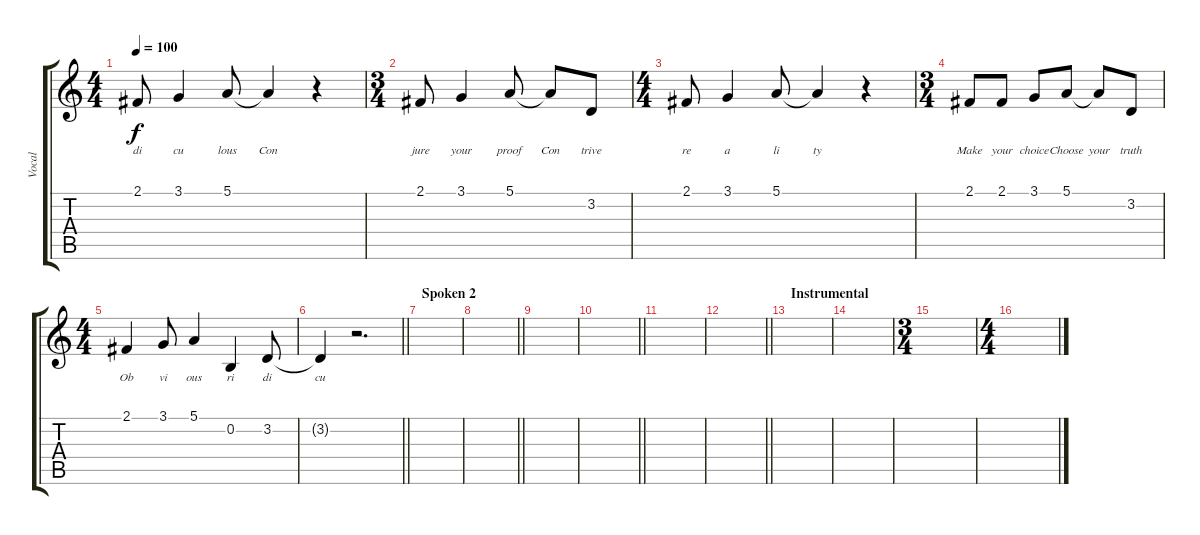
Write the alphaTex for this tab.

\track ("Vocal" "Vocal") {instrument acousticgrandpiano}
\staff {score tabs}
\tuning (E4 B3 G3 D3 A2 E2) {hide}
\ts (4 4)
\tempo 100
\clef g2
\ks c
2.1.8{lyrics (0 "di") lyrics (1 "") lyrics (2 "") lyrics (3 "") lyrics (4 "") dy f} 3.1.4{lyrics (0 "cu") lyrics (1 "") lyrics (2 "") lyrics (3 "") lyrics (4 "")} 5.1.8{lyrics (0 "lous") lyrics (1 "") lyrics (2 "") lyrics (3 "") lyrics (4 "")} 5.1{t}.4{lyrics (0 "Con") lyrics (1 "") lyrics (2 "") lyrics (3 "") lyrics (4 "")} r.4 |
\ts (3 4)
2.1.8{lyrics (0 "jure") lyrics (1 "") lyrics (2 "") lyrics (3 "") lyrics (4 "")} 3.1.4{lyrics (0 "your") lyrics (1 "") lyrics (2 "") lyrics (3 "") lyrics (4 "")} 5.1.8{lyrics (0 "proof") lyrics (1 "") lyrics (2 "") lyrics (3 "") lyrics (4 "")} 5.1{t}.8{lyrics (0 "Con") lyrics (1 "") lyrics (2 "") lyrics (3 "") lyrics (4 "")} 3.2.8{lyrics (0 "trive") lyrics (1 "") lyrics (2 "") lyrics (3 "") lyrics (4 "")} |
\ts (4 4)
2.1.8{lyrics (0 "re") lyrics (1 "") lyrics (2 "") lyrics (3 "") lyrics (4 "")} 3.1.4{lyrics (0 "a") lyrics (1 "") lyrics (2 "") lyrics (3 "") lyrics (4 "")} 5.1.8{lyrics (0 "li") lyrics (1 "") lyrics (2 "") lyrics (3 "") lyrics (4 "")} 5.1{t}.4{lyrics (0 "ty") lyrics (1 "") lyrics (2 "") lyrics (3 "") lyrics (4 "")} r.4 |
\ts (3 4)
2.1.8{lyrics (0 "Make") lyrics (1 "") lyrics (2 "") lyrics (3 "") lyrics (4 "")} 2.1.8{lyrics (0 "your") lyrics (1 "") lyrics (2 "") lyrics (3 "") lyrics (4 "")} 3.1.8{lyrics (0 "choice") lyrics (1 "") lyrics (2 "") lyrics (3 "") lyrics (4 "")} 5.1.8{lyrics (0 "Choose") lyrics (1 "") lyrics (2 "") lyrics (3 "") lyrics (4 "")} 5.1{t}.8{lyrics (0 "your") lyrics (1 "") lyrics (2 "") lyrics (3 "") lyrics (4 "")} 3.2.8{lyrics (0 "truth") lyrics (1 "") lyrics (2 "") lyrics (3 "") lyrics (4 "")} |
\ts (4 4)
2.1.4{lyrics (0 "Ob") lyrics (1 "") lyrics (2 "") lyrics (3 "") lyrics (4 "")} 3.1.8{lyrics (0 "vi") lyrics (1 "") lyrics (2 "") lyrics (3 "") lyrics (4 "")} 5.1.4{lyrics (0 "ous") lyrics (1 "") lyrics (2 "") lyrics (3 "") lyrics (4 "")} 0.2.4{lyrics (0 "ri") lyrics (1 "") lyrics (2 "") lyrics (3 "") lyrics (4 "")} 3.2.8{lyrics (0 "di") lyrics (1 "") lyrics (2 "") lyrics (3 "") lyrics (4 "")} |
\barLineRight lightlight
3.2{t}.4{lyrics (0 "cu") lyrics (1 "") lyrics (2 "") lyrics (3 "") lyrics (4 "")} r.2{d} |
\section ("" "Spoken 2")
|
\barLineRight lightlight
|
|
\barLineRight lightlight
|
|
\barLineRight lightlight
|
\section ("" "Instrumental")
|
|
\ts (3 4)
|
\ts (4 4)
